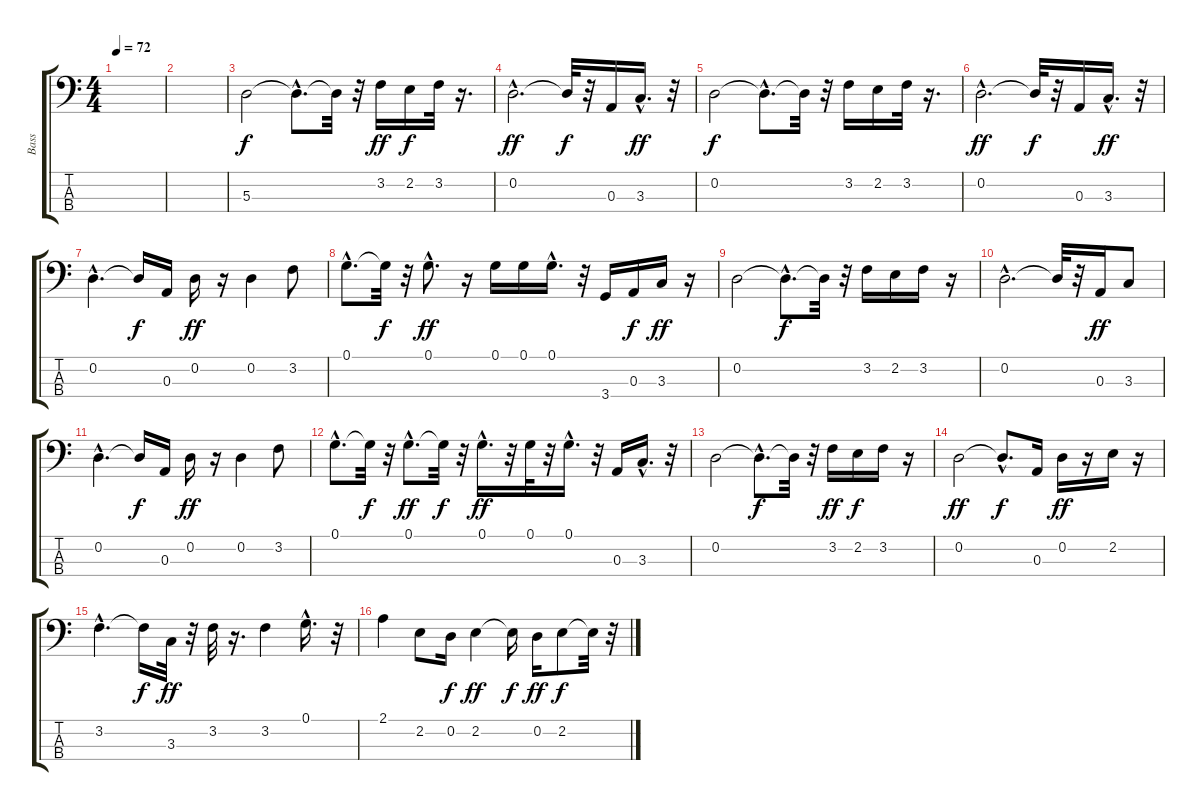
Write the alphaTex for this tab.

\track ("Bass" "Bass") {instrument electricbassfinger}
\staff {score tabs}
\tuning (G2 D2 A1 E1) {hide}
\ts (4 4)
\tempo 72
\clef f4
\ks c
|
|
5.3.2 5.3{hac t}.8{d dy f} 5.3{t}.32 r.32 3.2.16{dy ff} 2.2.16{dy f} 3.2.32 r.16{d} |
0.2{hac}.2{d dy ff} 0.2{t}.32{dy f} r.32 0.3.16 3.3{hac}.16{d dy ff} r.32 |
0.2.2{dy f} 0.2{hac t}.8{d} 0.2{t}.32 r.32 3.2.16 2.2.16 3.2.32 r.16{d} |
0.2{hac}.2{d dy ff} 0.2{t}.32{dy f} r.32 0.3.16 3.3{hac}.16{d dy ff} r.32 |
0.2{hac}.4{d} 0.2{t}.16{dy f} 0.3.16 0.2.16{dy ff} r.16 0.2.4 3.2.8 |
0.1{hac}.8{d} 0.1{t}.32{dy f} r.32 0.1{hac}.8{d dy ff} r.16 0.1.16 0.1.16 0.1{hac}.16{d} r.32 3.4.16 0.3.16{dy f} 3.3.16{dy ff} r.16 |
0.2.2 0.2{hac t}.8{d dy f} 0.2{t}.32 r.32 3.2.16 2.2.16 3.2.16 r.16 |
0.2{hac}.2{d} 0.2{t}.32 r.32 0.3.16{dy ff} 3.3.8 |
0.2{hac}.4{d} 0.2{t}.16{dy f} 0.3.16 0.2.16{dy ff} r.16 0.2.4 3.2.8 |
0.1{hac}.8{d} 0.1{t}.32{dy f} r.32 0.1{hac}.8{d dy ff} 0.1{t}.32{dy f} r.32 0.1{hac}.16{d dy ff} r.32 0.1.32 r.32 0.1{hac}.16{d} r.32 0.3.16 3.3{hac}.16{d} r.32 |
0.2.2 0.2{hac t}.8{d dy f} 0.2{t}.32 r.32 3.2.16{dy ff} 2.2.16{dy f} 3.2.16 r.16 |
0.2.2{dy ff} 0.2{hac t}.8{d dy f} 0.3.16 0.2.16{dy ff} r.16 2.2.16 r.16 |
3.2{hac}.4{d} 3.2{t}.16{dy f} 3.3.32{dy ff} r.32 3.2.32 r.16{d} 3.2.4 0.1{hac}.16{d} r.32 |
2.1.4 2.2.8 0.2.16{dy f} 2.2.4{dy ff} 2.2{t}.16{dy f} 0.2.16{dy ff} 2.2.8{dy f} 2.2{t}.32 r.32
